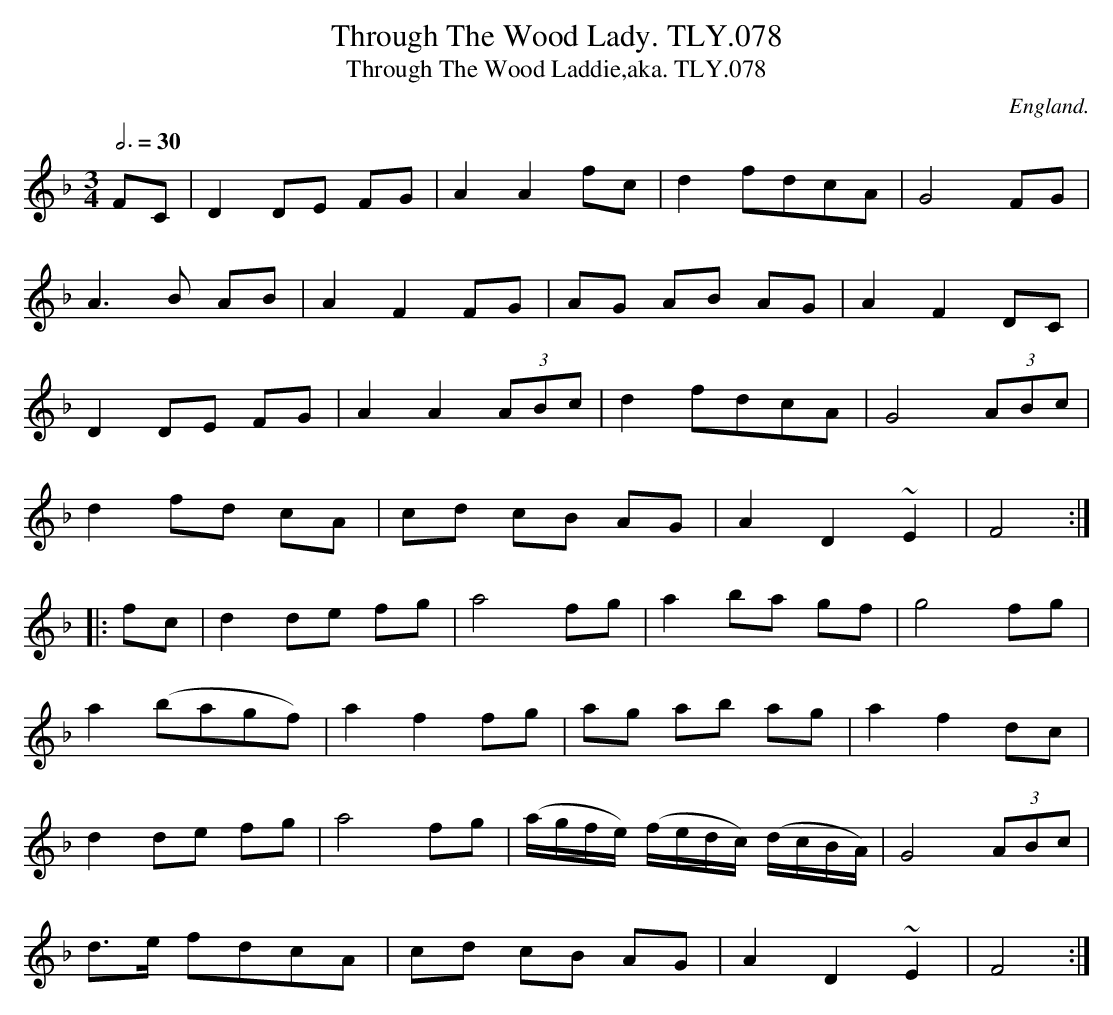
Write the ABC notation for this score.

X:1
T:Through The Wood Lady. TLY.078
T:Through The Wood Laddie,aka. TLY.078
L:1/8
M:3/4
O:England.
Q:3/4=30
K:F
FC| D2 DE FG| A2A2 fc| d2 fdcA| G4 FG|!
A3 B AB| A2 F2 FG| AG AB AG| A2 F2 DC|!
D2 DE FG| A2 A2 (3ABc| d2 fdcA| G4 (3ABc|!
d2 fd cA| cd cB AG| A2 D2 ~E2 | F4:|!
|:fc | d2 de fg| a4 fg| a2 ba gf| g4 fg|!
a2 (bagf)| a2 f2 fg| ag ab ag| a2 f2 dc|!
d2 de fg| a4 fg| (a/g/f/e/) (f/e/d/c/) (d/c/B/A/)| G4 (3ABc|!
d>e fdcA| cd cB AG| A2 D2 ~E2 | F4:|
